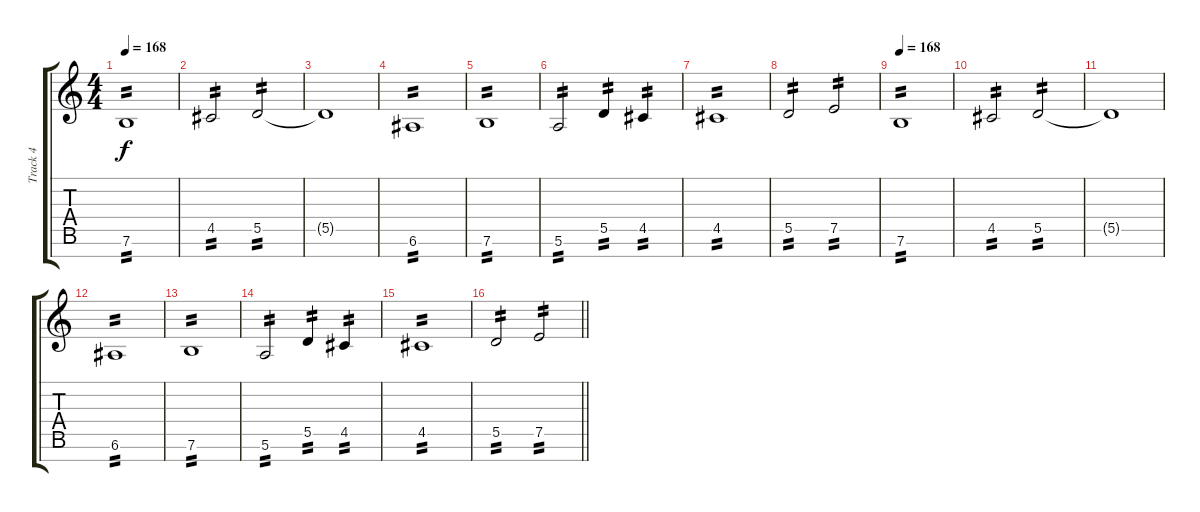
\track ("Track 4" "Track 4") {instrument distortionguitar}
\staff {score tabs}
\tuning (E4 B3 G3 D3 A2 E2 B1) {hide}
\ts (4 4)
\section ("" "")
\tempo 168
\clef g2
\ks c
7.6.1{tp 2 dy f} |
4.5.2{tp 2} 5.5.2{tp 2} |
5.5{t}.1 |
6.6.1{tp 2} |
7.6.1{tp 2} |
5.6.2{tp 2} 5.5.4{tp 2} 4.5.4{tp 2} |
4.5.1{tp 2} |
5.5.2{tp 2} 7.5.2{tp 2} |
\tempo 168
7.6.1{tp 2} |
4.5.2{tp 2} 5.5.2{tp 2} |
5.5{t}.1 |
6.6.1{tp 2} |
7.6.1{tp 2} |
5.6.2{tp 2} 5.5.4{tp 2} 4.5.4{tp 2} |
4.5.1{tp 2} |
\barLineRight lightlight
5.5.2{tp 2} 7.5.2{tp 2}
